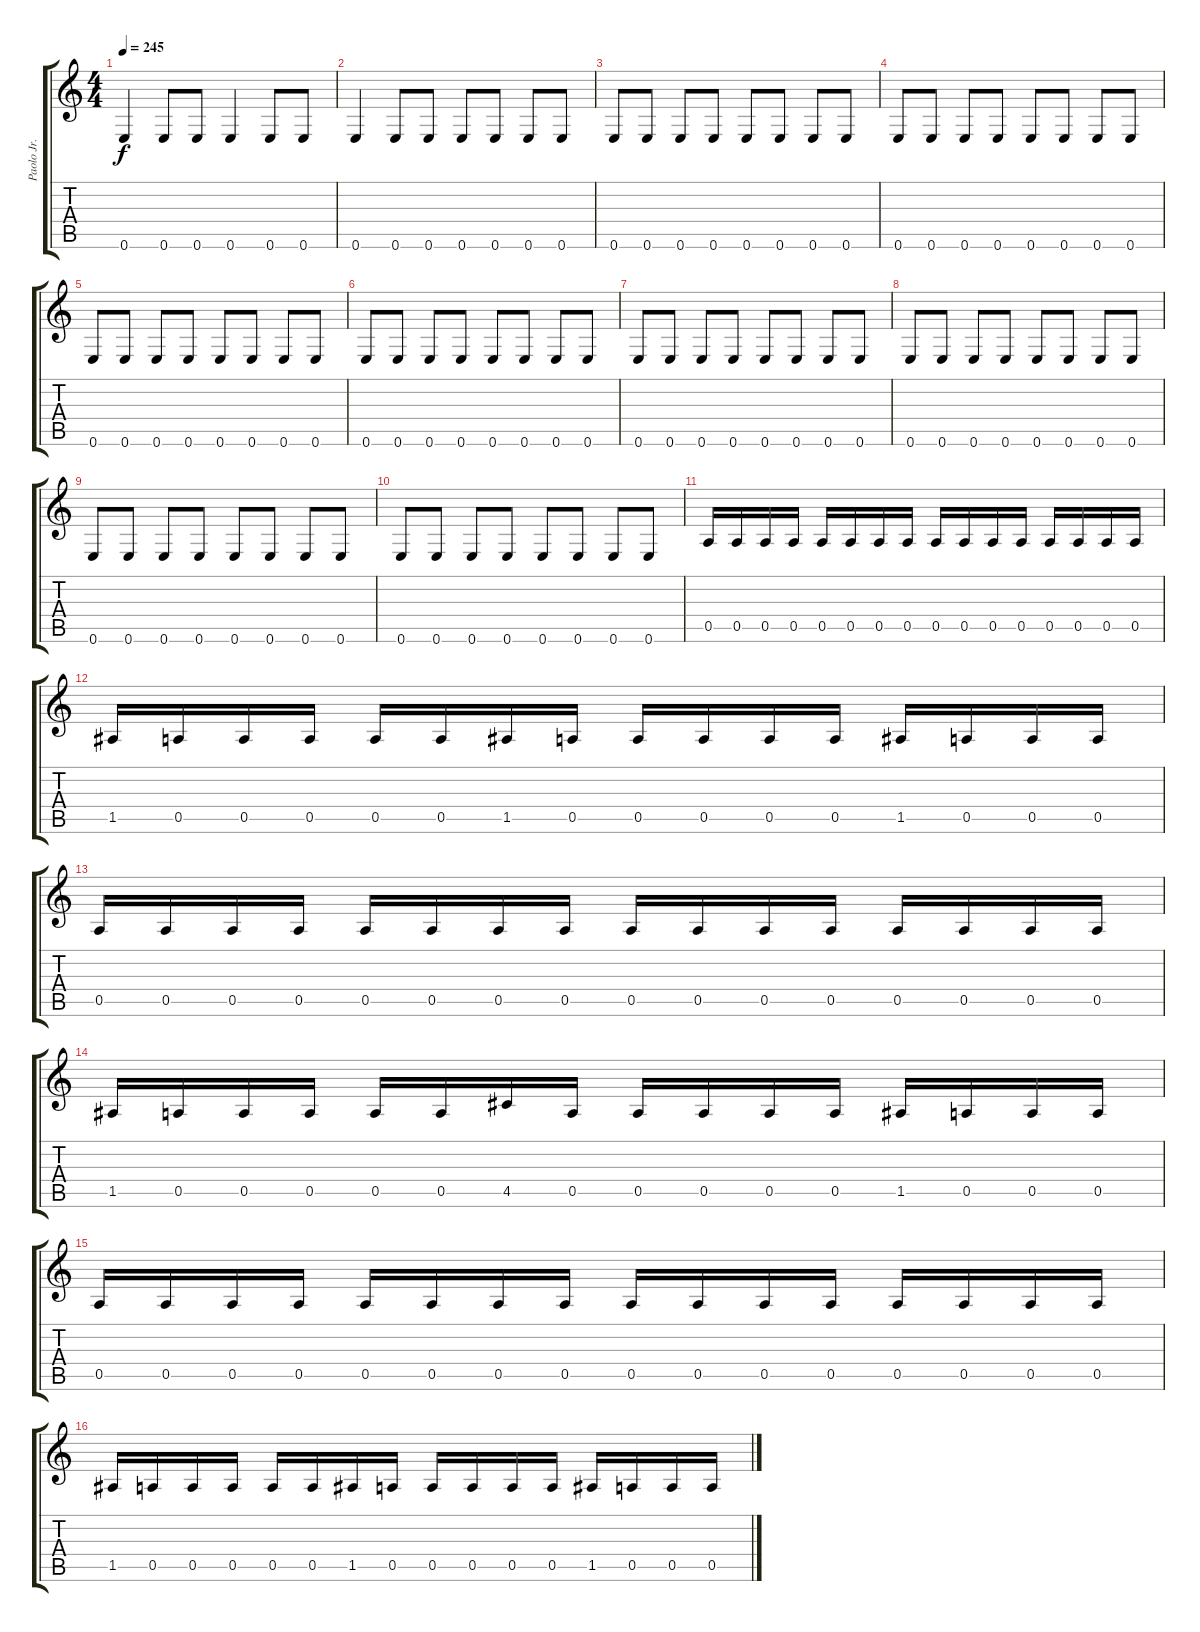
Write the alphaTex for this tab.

\track ("Paolo Jr." "Paolo Jr.") {instrument electricbassfinger}
\staff {score tabs}
\tuning (E4 B3 G3 D3 A2 E2) {hide}
\ts (4 4)
\tempo 245
\clef g2
\ks c
0.6.4{dy f} 0.6.8 0.6.8 0.6.4 0.6.8 0.6.8 |
0.6.4 0.6.8 0.6.8 0.6.8 0.6.8 0.6.8 0.6.8 |
0.6.8 0.6.8 0.6.8 0.6.8 0.6.8 0.6.8 0.6.8 0.6.8 |
0.6.8 0.6.8 0.6.8 0.6.8 0.6.8 0.6.8 0.6.8 0.6.8 |
0.6.8 0.6.8 0.6.8 0.6.8 0.6.8 0.6.8 0.6.8 0.6.8 |
0.6.8 0.6.8 0.6.8 0.6.8 0.6.8 0.6.8 0.6.8 0.6.8 |
0.6.8 0.6.8 0.6.8 0.6.8 0.6.8 0.6.8 0.6.8 0.6.8 |
0.6.8 0.6.8 0.6.8 0.6.8 0.6.8 0.6.8 0.6.8 0.6.8 |
0.6.8 0.6.8 0.6.8 0.6.8 0.6.8 0.6.8 0.6.8 0.6.8 |
0.6.8 0.6.8 0.6.8 0.6.8 0.6.8 0.6.8 0.6.8 0.6.8 |
0.5.16 0.5.16 0.5.16 0.5.16 0.5.16 0.5.16 0.5.16 0.5.16 0.5.16 0.5.16 0.5.16 0.5.16 0.5.16 0.5.16 0.5.16 0.5.16 |
1.5.16 0.5.16 0.5.16 0.5.16 0.5.16 0.5.16 1.5.16 0.5.16 0.5.16 0.5.16 0.5.16 0.5.16 1.5.16 0.5.16 0.5.16 0.5.16 |
0.5.16 0.5.16 0.5.16 0.5.16 0.5.16 0.5.16 0.5.16 0.5.16 0.5.16 0.5.16 0.5.16 0.5.16 0.5.16 0.5.16 0.5.16 0.5.16 |
1.5.16 0.5.16 0.5.16 0.5.16 0.5.16 0.5.16 4.5.16 0.5.16 0.5.16 0.5.16 0.5.16 0.5.16 1.5.16 0.5.16 0.5.16 0.5.16 |
0.5.16 0.5.16 0.5.16 0.5.16 0.5.16 0.5.16 0.5.16 0.5.16 0.5.16 0.5.16 0.5.16 0.5.16 0.5.16 0.5.16 0.5.16 0.5.16 |
1.5.16 0.5.16 0.5.16 0.5.16 0.5.16 0.5.16 1.5.16 0.5.16 0.5.16 0.5.16 0.5.16 0.5.16 1.5.16 0.5.16 0.5.16 0.5.16
